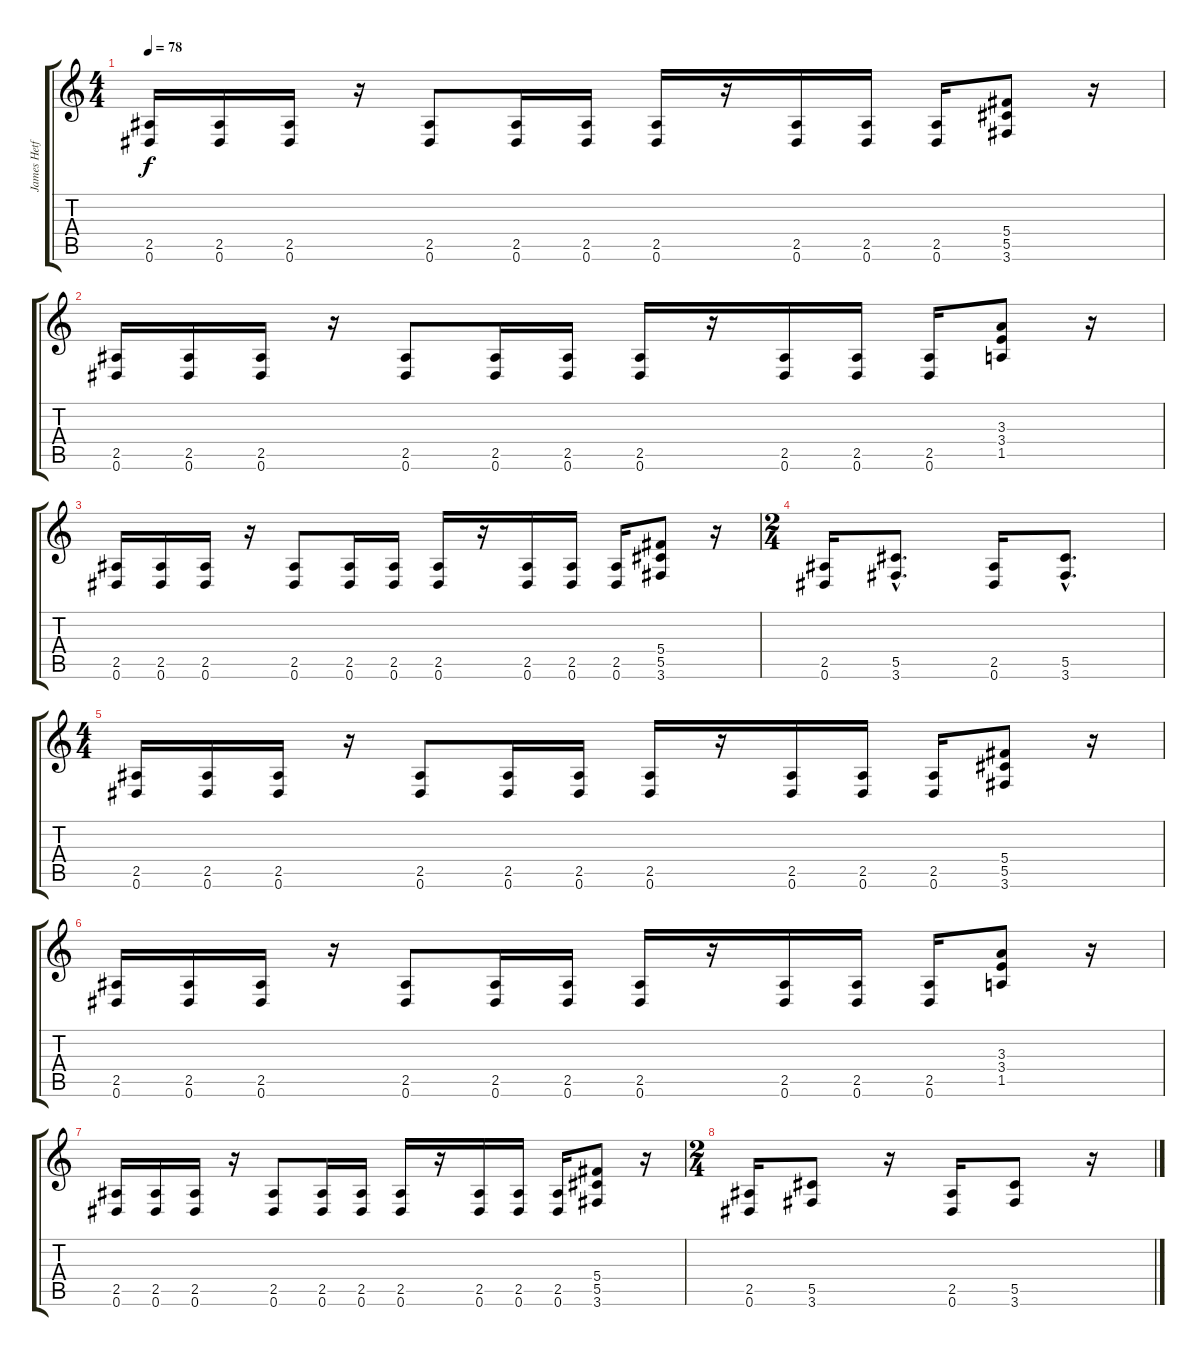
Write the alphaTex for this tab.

\track ("James Hetfield" "James Hetf") {instrument distortionguitar}
\staff {score tabs}
\tuning (Eb4 Bb3 Gb3 Db3 Ab2 Eb2) {hide}
\ts (4 4)
\tempo 78
\clef g2
\ks c
(2.5 0.6).16{dy f} (2.5 0.6).16 (2.5 0.6).16 r.16 (2.5 0.6).8 (2.5 0.6).16 (2.5 0.6).16 (2.5 0.6).16 r.16 (2.5 0.6).16 (2.5 0.6).16 (2.5 0.6).16 (5.4 5.5 3.6).8 r.16 |
(2.5 0.6).16 (2.5 0.6).16 (2.5 0.6).16 r.16 (2.5 0.6).8 (2.5 0.6).16 (2.5 0.6).16 (2.5 0.6).16 r.16 (2.5 0.6).16 (2.5 0.6).16 (2.5 0.6).16 (3.3 3.4 1.5).8 r.16 |
(2.5 0.6).16 (2.5 0.6).16 (2.5 0.6).16 r.16 (2.5 0.6).8 (2.5 0.6).16 (2.5 0.6).16 (2.5 0.6).16 r.16 (2.5 0.6).16 (2.5 0.6).16 (2.5 0.6).16 (5.4 5.5 3.6).8 r.16 |
\ts (2 4)
(2.5 0.6).16 (5.5{hac} 3.6{hac}).8{d} (2.5 0.6).16 (5.5{hac} 3.6{hac}).8{d} |
\ts (4 4)
(2.5 0.6).16 (2.5 0.6).16 (2.5 0.6).16 r.16 (2.5 0.6).8 (2.5 0.6).16 (2.5 0.6).16 (2.5 0.6).16 r.16 (2.5 0.6).16 (2.5 0.6).16 (2.5 0.6).16 (5.4 5.5 3.6).8 r.16 |
(2.5 0.6).16 (2.5 0.6).16 (2.5 0.6).16 r.16 (2.5 0.6).8 (2.5 0.6).16 (2.5 0.6).16 (2.5 0.6).16 r.16 (2.5 0.6).16 (2.5 0.6).16 (2.5 0.6).16 (3.3 3.4 1.5).8 r.16 |
(2.5 0.6).16 (2.5 0.6).16 (2.5 0.6).16 r.16 (2.5 0.6).8 (2.5 0.6).16 (2.5 0.6).16 (2.5 0.6).16 r.16 (2.5 0.6).16 (2.5 0.6).16 (2.5 0.6).16 (5.4 5.5 3.6).8 r.16 |
\ts (2 4)
(2.5 0.6).16 (5.5 3.6).8 r.16 (2.5 0.6).16 (5.5 3.6).8 r.16
